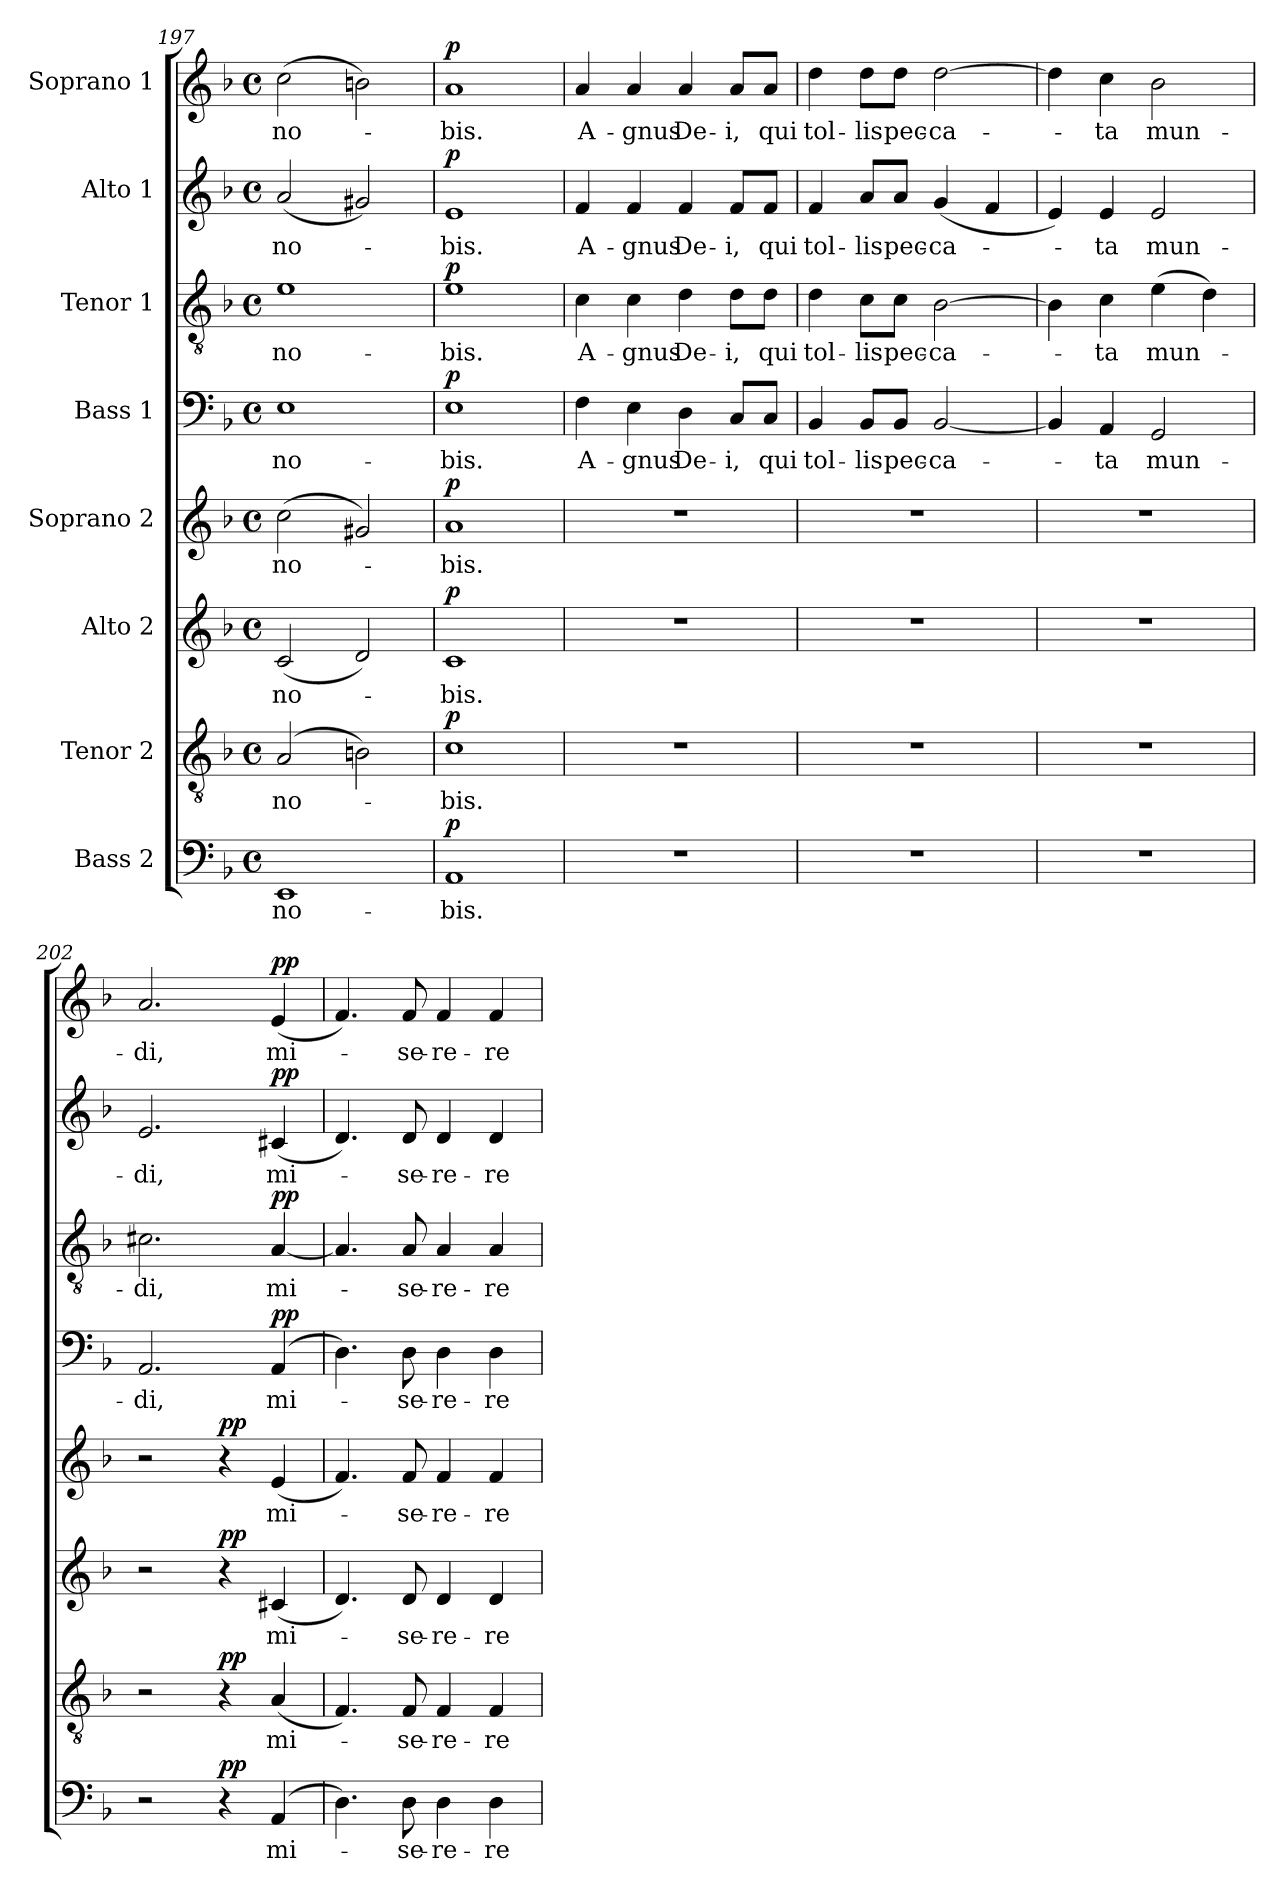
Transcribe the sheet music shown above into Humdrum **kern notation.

**kern	**text	**dynam	**kern	**text	**dynam	**kern	**text	**dynam	**kern	**text	**dynam	**kern	**text	**dynam	**kern	**text	**dynam	**kern	**text	**dynam	**kern	**text	**dynam
*part8	*part8	*part8	*part7	*part7	*part7	*part6	*part6	*part6	*part5	*part5	*part5	*part4	*part4	*part4	*part3	*part3	*part3	*part2	*part2	*part2	*part1	*part1	*part1
*staff8	*staff8	*staff8	*staff7	*staff7	*staff7	*staff6	*staff6	*staff6	*staff5	*staff5	*staff5	*staff4	*staff4	*staff4	*staff3	*staff3	*staff3	*staff2	*staff2	*staff2	*staff1	*staff1	*staff1
*I"Bass 2	*	*	*I"Tenor 2	*	*	*I"Alto 2	*	*	*I"Soprano 2	*	*	*I"Bass 1	*	*	*I"Tenor 1	*	*	*I"Alto 1	*	*	*I"Soprano 1	*	*
*clefF4	*	*	*clefGv2	*	*	*clefG2	*	*	*clefG2	*	*	*clefF4	*	*	*clefGv2	*	*	*clefG2	*	*	*clefG2	*	*
*k[b-]	*	*	*k[b-]	*	*	*k[b-]	*	*	*k[b-]	*	*	*k[b-]	*	*	*k[b-]	*	*	*k[b-]	*	*	*k[b-]	*	*
*d:	*	*	*d:	*	*	*d:	*	*	*d:	*	*	*d:	*	*	*d:	*	*	*d:	*	*	*d:	*	*
*M4/4	*	*	*M4/4	*	*	*M4/4	*	*	*M4/4	*	*	*M4/4	*	*	*M4/4	*	*	*M4/4	*	*	*M4/4	*	*
*met(c)	*	*	*met(c)	*	*	*met(c)	*	*	*met(c)	*	*	*met(c)	*	*	*met(c)	*	*	*met(c)	*	*	*met(c)	*	*
=197	=197	=197	=197	=197	=197	=197	=197	=197	=197	=197	=197	=197	=197	=197	=197	=197	=197	=197	=197	=197	=197	=197	=197
!	!LO:LY:b	!	!	!LO:LY:b	!	!	!LO:LY:b	!	!	!LO:LY:b	!	!	!LO:LY:b	!	!	!LO:LY:b	!	!	!LO:LY:b	!	!	!LO:LY:b	!
1EE	no-	.	(>2A/	no-	.	(<2c/	no-	.	(>2cc\	no-	.	1E	no-	.	1e	no-	.	(<2a/	no-	.	(>2cc\	no-	.
.	.	.	2Bn\)	.	.	2d/)	.	.	2g#X/)	.	.	.	.	.	.	.	.	2g#X/)	.	.	2bn\)	.	.
=198	=198	=198	=198	=198	=198	=198	=198	=198	=198	=198	=198	=198	=198	=198	=198	=198	=198	=198	=198	=198	=198	=198	=198
!	!LO:LY:b	!LO:DY:b	!	!LO:LY:b	!LO:DY:b	!	!LO:LY:b	!LO:DY:b	!	!LO:LY:b	!LO:DY:b	!	!LO:LY:b	!LO:DY:b	!	!LO:LY:b	!LO:DY:b	!	!LO:LY:b	!LO:DY:b	!	!LO:LY:b	!LO:DY:b
1AA	-bis.	p	1c	-bis.	p	1c	-bis.	p	1a	-bis.	p	1E	-bis.	p	1e	-bis.	p	1e	-bis.	p	1a	-bis.	p
!!LO:PB:g=z
=199	=199	=199	=199	=199	=199	=199	=199	=199	=199	=199	=199	=199	=199	=199	=199	=199	=199	=199	=199	=199	=199	=199	=199
!	!	!	!	!	!	!	!	!	!	!	!	!	!LO:LY:b	!	!	!LO:LY:b	!	!	!LO:LY:b	!	!	!LO:LY:b	!
1r	.	.	1r	.	.	1r	.	.	1r	.	.	4F\	A-	.	4c\	A-	.	4f/	A-	.	4a/	A-	.
!	!	!	!	!	!	!	!	!	!	!	!	!	!LO:LY:b	!	!	!LO:LY:b	!	!	!LO:LY:b	!	!	!LO:LY:b	!
.	.	.	.	.	.	.	.	.	.	.	.	4E\	-gnus	.	4c\	-gnus	.	4f/	-gnus	.	4a/	-gnus	.
!	!	!	!	!	!	!	!	!	!	!	!	!	!LO:LY:b	!	!	!LO:LY:b	!	!	!LO:LY:b	!	!	!LO:LY:b	!
.	.	.	.	.	.	.	.	.	.	.	.	4D\	De-	.	4d\	De-	.	4f/	De-	.	4a/	De-	.
!	!	!	!	!	!	!	!	!	!	!	!	!	!LO:LY:b	!	!	!LO:LY:b	!	!	!LO:LY:b	!	!	!LO:LY:b	!
.	.	.	.	.	.	.	.	.	.	.	.	8C/L	-i,	.	8d\L	-i,	.	8f/L	-i,	.	8a/L	-i,	.
!	!	!	!	!	!	!	!	!	!	!	!	!	!LO:LY:b	!	!	!LO:LY:b	!	!	!LO:LY:b	!	!	!LO:LY:b	!
.	.	.	.	.	.	.	.	.	.	.	.	8C/J	qui	.	8d\J	qui	.	8f/J	qui	.	8a/J	qui	.
=200	=200	=200	=200	=200	=200	=200	=200	=200	=200	=200	=200	=200	=200	=200	=200	=200	=200	=200	=200	=200	=200	=200	=200
!	!	!	!	!	!	!	!	!	!	!	!	!	!LO:LY:b	!	!	!LO:LY:b	!	!	!LO:LY:b	!	!	!LO:LY:b	!
1r	.	.	1r	.	.	1r	.	.	1r	.	.	4BB-/	tol-	.	4d\	tol-	.	4f/	tol-	.	4dd\	tol-	.
!	!	!	!	!	!	!	!	!	!	!	!	!	!LO:LY:b	!	!	!LO:LY:b	!	!	!LO:LY:b	!	!	!LO:LY:b	!
.	.	.	.	.	.	.	.	.	.	.	.	8BB-/L	-lis	.	8c\L	-lis	.	8a/L	-lis	.	8dd\L	-lis	.
!	!	!	!	!	!	!	!	!	!	!	!	!	!LO:LY:b	!	!	!LO:LY:b	!	!	!LO:LY:b	!	!	!LO:LY:b	!
.	.	.	.	.	.	.	.	.	.	.	.	8BB-/J	pec-	.	8c\J	pec-	.	8a/J	pec-	.	8dd\J	pec-	.
!	!	!	!	!	!	!	!	!	!	!	!	!	!LO:LY:b	!	!	!LO:LY:b	!	!	!LO:LY:b	!	!	!LO:LY:b	!
.	.	.	.	.	.	.	.	.	.	.	.	[2BB-/	-ca-	.	[2B-\	-ca-	.	(<4g/	-ca-	.	[2dd\	-ca-	.
.	.	.	.	.	.	.	.	.	.	.	.	.	.	.	.	.	.	4f/	.	.	.	.	.
=201	=201	=201	=201	=201	=201	=201	=201	=201	=201	=201	=201	=201	=201	=201	=201	=201	=201	=201	=201	=201	=201	=201	=201
1r	.	.	1r	.	.	1r	.	.	1r	.	.	4BB-/]	.	.	4B-\]	.	.	4e/)	.	.	4dd\]	.	.
!	!	!	!	!	!	!	!	!	!	!	!	!	!LO:LY:b	!	!	!LO:LY:b	!	!	!LO:LY:b	!	!	!LO:LY:b	!
.	.	.	.	.	.	.	.	.	.	.	.	4AA/	-ta	.	4c\	-ta	.	4e/	-ta	.	4cc\	-ta	.
!	!	!	!	!	!	!	!	!	!	!	!	!	!LO:LY:b	!	!	!LO:LY:b	!	!	!LO:LY:b	!	!	!LO:LY:b	!
.	.	.	.	.	.	.	.	.	.	.	.	2GG/	mun-	.	(>4e\	mun-	.	2e/	mun-	.	2b-\	mun-	.
.	.	.	.	.	.	.	.	.	.	.	.	.	.	.	4d\)	.	.	.	.	.	.	.	.
=202	=202	=202	=202	=202	=202	=202	=202	=202	=202	=202	=202	=202	=202	=202	=202	=202	=202	=202	=202	=202	=202	=202	=202
!	!	!	!	!	!	!	!	!	!	!	!	!	!LO:LY:b	!	!	!LO:LY:b	!	!	!LO:LY:b	!	!	!LO:LY:b	!
2r	.	.	2r	.	.	2r	.	.	2r	.	.	2.AA/	-di,	.	2.c#X\	-di,	.	2.e/	-di,	.	2.a/	-di,	.
!	!	!LO:DY:b	!	!	!LO:DY:b	!	!	!LO:DY:b	!	!	!LO:DY:b	!	!	!	!	!	!	!	!	!	!	!	!
4r	.	pp	4r	.	pp	4r	.	pp	4r	.	pp	.	.	.	.	.	.	.	.	.	.	.	.
!	!LO:LY:b	!	!	!LO:LY:b	!	!	!LO:LY:b	!	!	!LO:LY:b	!	!	!LO:LY:b	!LO:DY:b	!	!LO:LY:b	!LO:DY:b	!	!LO:LY:b	!LO:DY:b	!	!LO:LY:b	!LO:DY:b
(<4AA/	mi-	.	(<4A/	mi-	.	(<4c#X/	mi-	.	(<4e/	mi-	.	(<4AA/	mi-	pp	[4A/	mi-	pp	(<4c#X/	mi-	pp	(<4e/	mi-	pp
=203	=203	=203	=203	=203	=203	=203	=203	=203	=203	=203	=203	=203	=203	=203	=203	=203	=203	=203	=203	=203	=203	=203	=203
4.D\)	.	.	4.F/)	.	.	4.d/)	.	.	4.f/)	.	.	4.D\)	.	.	4.A/]	.	.	4.d/)	.	.	4.f/)	.	.
!	!LO:LY:b	!	!	!LO:LY:b	!	!	!LO:LY:b	!	!	!LO:LY:b	!	!	!LO:LY:b	!	!	!LO:LY:b	!	!	!LO:LY:b	!	!	!LO:LY:b	!
8D\	-se-	.	8F/	-se-	.	8d/	-se-	.	8f/	-se-	.	8D\	-se-	.	8A/	-se-	.	8d/	-se-	.	8f/	-se-	.
!	!LO:LY:b	!	!	!LO:LY:b	!	!	!LO:LY:b	!	!	!LO:LY:b	!	!	!LO:LY:b	!	!	!LO:LY:b	!	!	!LO:LY:b	!	!	!LO:LY:b	!
4D\	-re-	.	4F/	-re-	.	4d/	-re-	.	4f/	-re-	.	4D\	-re-	.	4A/	-re-	.	4d/	-re-	.	4f/	-re-	.
!	!LO:LY:b	!	!	!LO:LY:b	!	!	!LO:LY:b	!	!	!LO:LY:b	!	!	!LO:LY:b	!	!	!LO:LY:b	!	!	!LO:LY:b	!	!	!LO:LY:b	!
4D\	-re	.	4F/	-re	.	4d/	-re	.	4f/	-re	.	4D\	-re	.	4A/	-re	.	4d/	-re	.	4f/	-re	.
=	=	=	=	=	=	=	=	=	=	=	=	=	=	=	=	=	=	=	=	=	=	=	=
*-	*-	*-	*-	*-	*-	*-	*-	*-	*-	*-	*-	*-	*-	*-	*-	*-	*-	*-	*-	*-	*-	*-	*-
